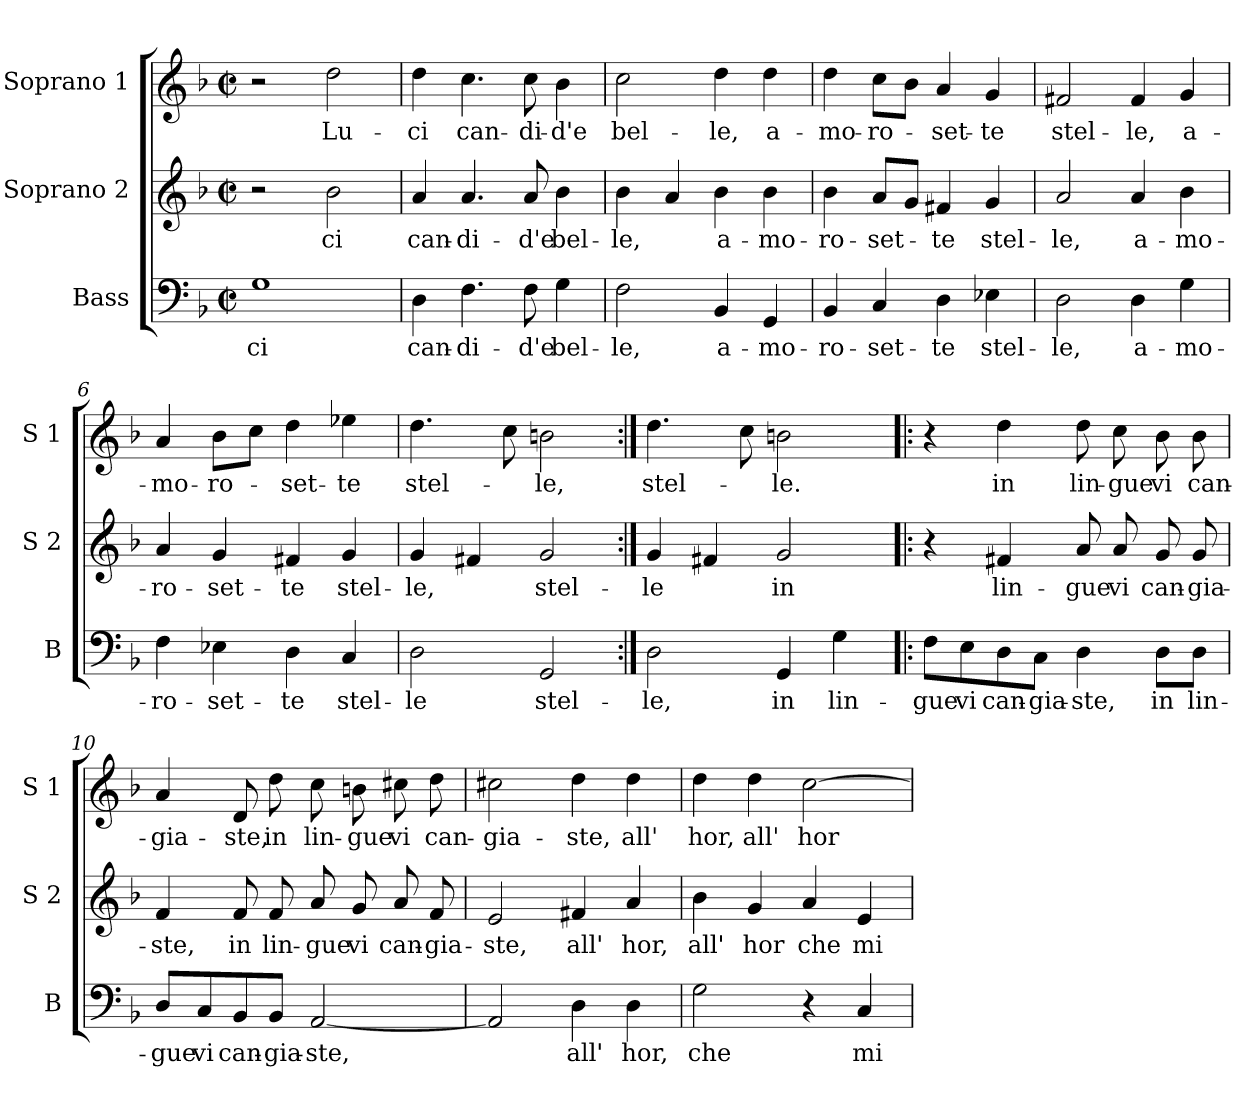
**kern	**text	**kern	**text	**kern	**text
*part3	*part3	*part2	*part2	*part1	*part1
*staff3	*staff3	*staff2	*staff2	*staff1	*staff1
*I"Bass	*	*I"Soprano 2	*	*I"Soprano 1	*
*I'B	*	*I'S 2	*	*I'S 1	*
*clefF4	*	*clefG2	*	*clefG2	*
*k[b-]	*	*k[b-]	*	*k[b-]	*
*F:	*	*F:	*	*F:	*
*M2/2	*	*M2/2	*	*M2/2	*
*met(c|)	*	*met(c|)	*	*met(c|)	*
=1	=1	=1	=1	=1	=1
!	!LO:LY:b	!	!	!	!
1G	ci	2r	.	2r	.
!	!	!	!LO:LY:b	!	!LO:LY:b
.	.	2b-\	ci	2dd\	Lu-
=2	=2	=2	=2	=2	=2
!	!LO:LY:b	!	!LO:LY:b	!	!LO:LY:b
4D\	can-	4a/	can-	4dd\	-ci
!	!LO:LY:b	!	!LO:LY:b	!	!LO:LY:b
4.F\	-di-	4.a/	-di-	4.cc\	can-
!	!LO:LY:b	!	!LO:LY:b	!	!LO:LY:b
8F\	-d'e	8a/	-d'e	8cc\	-di-
!	!LO:LY:b	!	!LO:LY:b	!	!LO:LY:b
4G\	bel-	4b-\	bel-	4b-\	-d'e
=3	=3	=3	=3	=3	=3
!	!LO:LY:b	!	!LO:LY:b	!	!LO:LY:b
2F\	-le,	4b-\	-le,	2cc\	bel-
.	.	4a/	.	.	.
!	!LO:LY:b	!	!LO:LY:b	!	!LO:LY:b
4BB-/	a-	4b-\	a-	4dd\	-le,
!	!LO:LY:b	!	!LO:LY:b	!	!LO:LY:b
4GG/	-mo-	4b-\	-mo-	4dd\	a-
=4	=4	=4	=4	=4	=4
!	!LO:LY:b	!	!LO:LY:b	!	!LO:LY:b
4BB-/	-ro-	4b-\	-ro-	4dd\	-mo-
!	!LO:LY:b	!	!LO:LY:b	!	!LO:LY:b
4C/	-set-	8a/L	-set-	8cc\L	-ro-
.	.	8g/J	.	8b-\J	.
!	!LO:LY:b	!	!LO:LY:b	!	!LO:LY:b
4D\	-te	4f#X/	-te	4a/	-set-
!	!LO:LY:b	!	!LO:LY:b	!	!LO:LY:b
4E-X\	stel-	4g/	stel-	4g/	-te
=5	=5	=5	=5	=5	=5
!	!LO:LY:b	!	!LO:LY:b	!	!LO:LY:b
2D\	-le,	2a/	-le,	2f#X/	stel-
!	!LO:LY:b	!	!LO:LY:b	!	!LO:LY:b
4D\	a-	4a/	a-	4f#/	-le,
!	!LO:LY:b	!	!LO:LY:b	!	!LO:LY:b
4G\	-mo-	4b-\	-mo-	4g/	a-
!!LO:LB:g=z
=6	=6	=6	=6	=6	=6
!	!LO:LY:b	!	!LO:LY:b	!	!LO:LY:b
4F\	-ro-	4a/	-ro-	4a/	-mo-
!	!LO:LY:b	!	!LO:LY:b	!	!LO:LY:b
4E-X\	-set-	4g/	-set-	8b-\L	-ro-
.	.	.	.	8cc\J	.
!	!LO:LY:b	!	!LO:LY:b	!	!LO:LY:b
4D\	-te	4f#X/	-te	4dd\	-set-
!	!LO:LY:b	!	!LO:LY:b	!	!LO:LY:b
4C/	stel-	4g/	stel-	4ee-X\	-te
=7	=7	=7	=7	=7	=7
!	!LO:LY:b	!	!LO:LY:b	!	!LO:LY:b
2D\	-le	4g/	-le,	4.dd\	stel-
.	.	4f#X/	.	.	.
.	.	.	.	8cc\	.
!	!LO:LY:b	!	!LO:LY:b	!	!LO:LY:b
2GG/	stel-	2g/	stel-	2bn\	-le,
=8:|!	=8:|!	=8:|!	=8:|!	=8:|!	=8:|!
!	!LO:LY:b	!	!LO:LY:b	!	!LO:LY:b
2D\	-le,	4g/	-le	4.dd\	stel-
.	.	4f#X/	.	.	.
.	.	.	.	8cc\	.
!	!LO:LY:b	!	!LO:LY:b	!	!LO:LY:b
4GG/	in	2g/	in	2bn\	-le.
!	!LO:LY:b	!	!	!	!
4G\	lin-	.	.	.	.
=9!|:	=9!|:	=9!|:	=9!|:	=9!|:	=9!|:
!	!LO:LY:b	!	!	!	!
8F\L	-gue	4r	.	4r	.
!	!LO:LY:b	!	!	!	!
8E\	vi	.	.	.	.
!	!LO:LY:b	!	!LO:LY:b	!	!LO:LY:b
8D\	can-	4f#X/	lin-	4dd\	in
!	!LO:LY:b	!	!	!	!
8C\J	-gia-	.	.	.	.
!	!LO:LY:b	!	!LO:LY:b	!	!LO:LY:b
4D\	-ste,	8a/	-gue	8dd\	lin-
!	!	!	!LO:LY:b	!	!LO:LY:b
.	.	8a/	vi	8cc\	-gue
!	!LO:LY:b	!	!LO:LY:b	!	!LO:LY:b
8D\L	in	8g/	can-	8b-\	vi
!	!LO:LY:b	!	!LO:LY:b	!	!LO:LY:b
8D\J	lin-	8g/	-gia-	8b-\	can-
!!LO:LB:g=z
=10	=10	=10	=10	=10	=10
!	!LO:LY:b	!	!LO:LY:b	!	!LO:LY:b
8D/L	-gue	4f/	-ste,	4a/	-gia-
!	!LO:LY:b	!	!	!	!
8C/	vi	.	.	.	.
!	!LO:LY:b	!	!LO:LY:b	!	!LO:LY:b
8BB-/	can-	8f/	in	8d/	-ste,
!	!LO:LY:b	!	!LO:LY:b	!	!LO:LY:b
8BB-/J	-gia-	8f/	lin-	8dd\	in
!	!LO:LY:b	!	!LO:LY:b	!	!LO:LY:b
[2AA/	-ste,	8a/	-gue	8cc\	lin-
!	!	!	!LO:LY:b	!	!LO:LY:b
.	.	8g/	vi	8bn\	-gue
!	!	!	!LO:LY:b	!	!LO:LY:b
.	.	8a/	can-	8cc#X\	vi
!	!	!	!LO:LY:b	!	!LO:LY:b
.	.	8f/	-gia-	8dd\	can-
=11	=11	=11	=11	=11	=11
!	!	!	!LO:LY:b	!	!LO:LY:b
2AA/]	.	2e/	-ste,	2cc#X\	-gia-
!	!LO:LY:b	!	!LO:LY:b	!	!LO:LY:b
4D\	all'	4f#X/	all'	4dd\	-ste,
!	!LO:LY:b	!	!LO:LY:b	!	!LO:LY:b
4D\	hor,	4a/	hor,	4dd\	all'
=12	=12	=12	=12	=12	=12
!	!LO:LY:b	!	!LO:LY:b	!	!LO:LY:b
2G\	che	4b-\	all'	4dd\	hor,
!	!	!	!LO:LY:b	!	!LO:LY:b
.	.	4g/	hor	4dd\	all'
!	!	!	!LO:LY:b	!	!LO:LY:b
4r	.	4a/	che	[2cc\	hor
!	!LO:LY:b	!	!LO:LY:b	!	!
4C/	mi	4e/	mi	.	.
=	=	=	=	=	=
*-	*-	*-	*-	*-	*-
